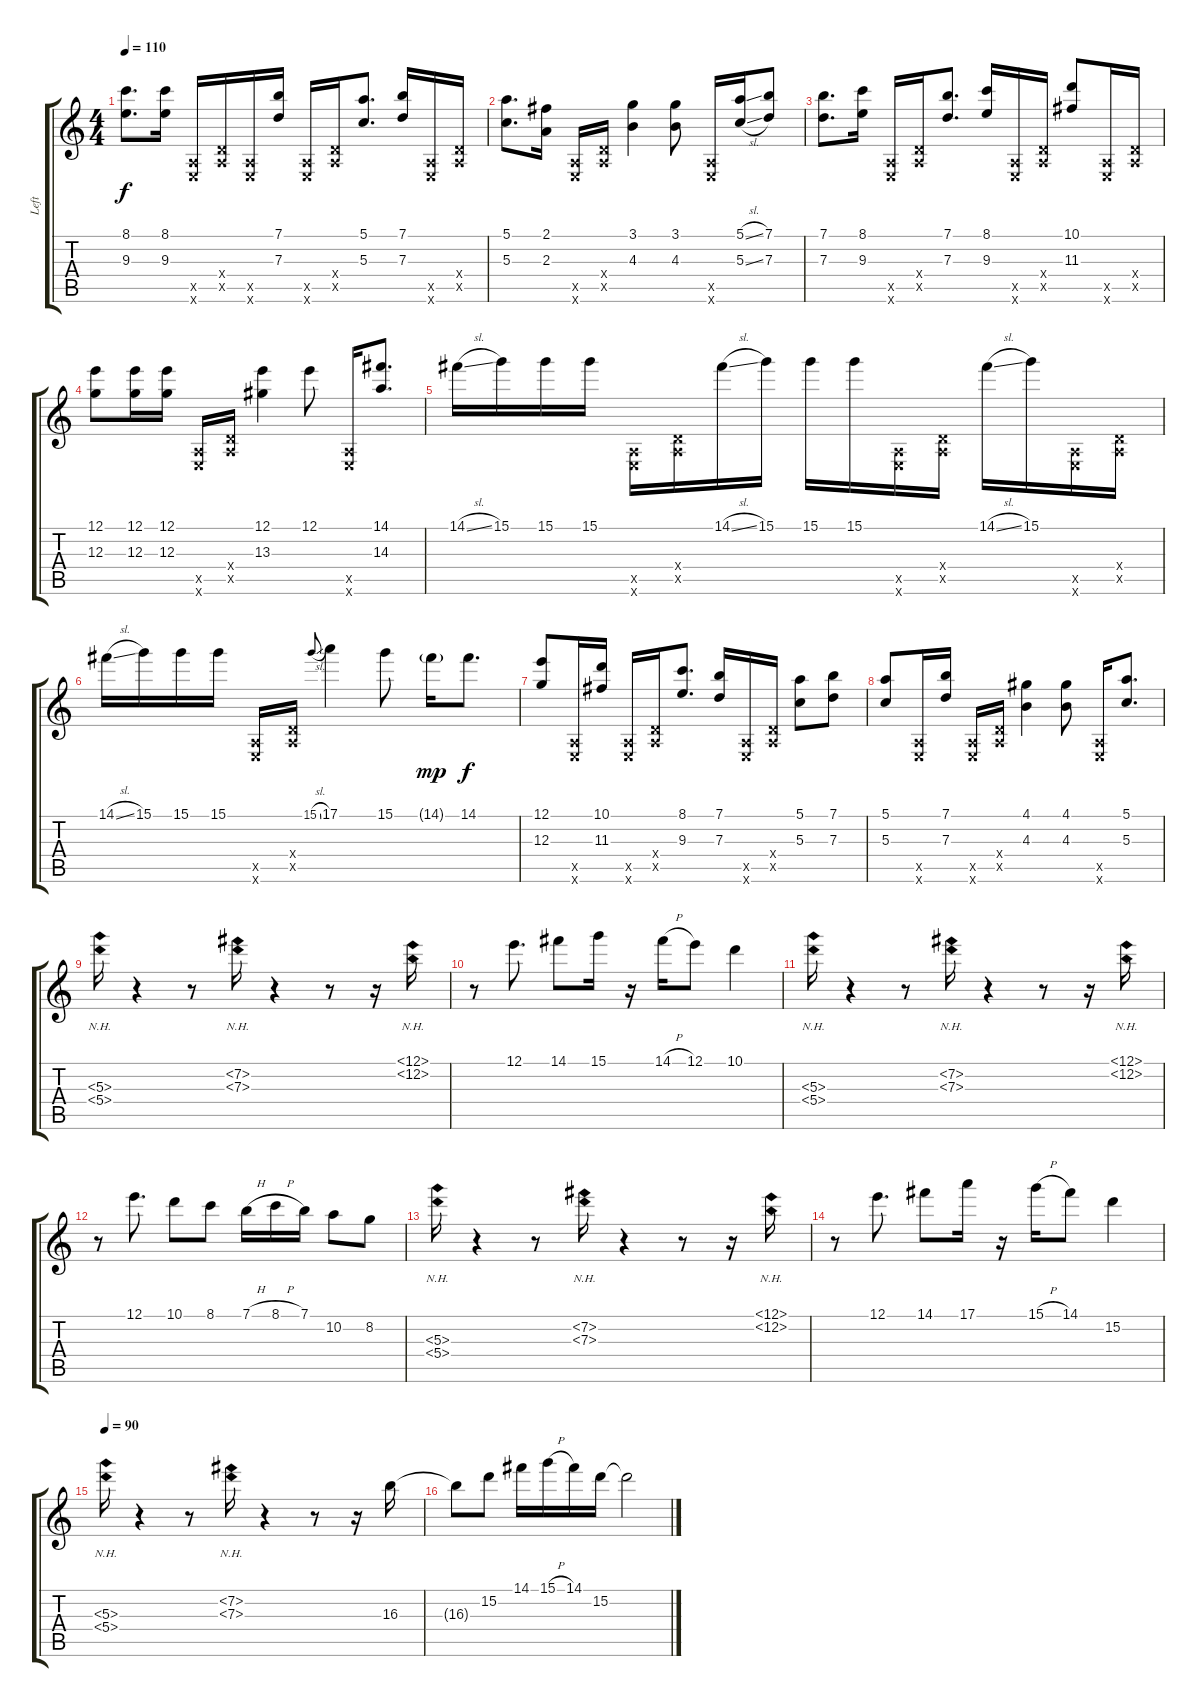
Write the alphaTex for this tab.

\track ("Left" "Left") {instrument acousticguitarsteel}
\staff {score tabs}
\tuning (E4 B3 G3 D3 A2 E2) {hide}
\ts (4 4)
\tempo 110
\clef g2
\ks c
(8.1 9.3).8{d dy f} (8.1 9.3).16 (0.5{x} 0.6{x}).16 (0.4{x} 0.5{x}).16 (0.5{x} 0.6{x}).16 (7.1 7.3).16 (0.5{x} 0.6{x}).16 (0.4{x} 0.5{x}).16 (5.1 5.3).8{d} (7.1 7.3).16 (0.5{x} 0.6{x}).16 (0.4{x} 0.5{x}).16 |
(5.1 5.3).8{d} (2.1 2.3).16 (0.5{x} 0.6{x}).16 (0.4{x} 0.5{x}).16 (3.1 4.3).4 (3.1 4.3).8 (0.5{x} 0.6{x}).16 (5.1{sl} 5.3{sl}).16 (7.1 7.3).8 |
(7.1 7.3).8{d} (8.1 9.3).16 (0.5{x} 0.6{x}).16 (0.4{x} 0.5{x}).16 (7.1 7.3).8{d} (8.1 9.3).16 (0.5{x} 0.6{x}).16 (0.4{x} 0.5{x}).16 (10.1 11.3).8 (0.5{x} 0.6{x}).16 (0.4{x} 0.5{x}).16 |
(12.1 12.3).8 (12.1 12.3).16 (12.1 12.3).16 (0.5{x} 0.6{x}).16 (0.4{x} 0.5{x}).16 (12.1 13.3).4 12.1.8 (0.5{x} 0.6{x}).16 (14.1 14.3).8{d} |
14.1{sl}.16 15.1.16 15.1.16 15.1.16 (0.5{x} 0.6{x}).16 (0.4{x} 0.5{x}).16 14.1{sl}.16 15.1.16 15.1.16 15.1.16 (0.5{x} 0.6{x}).16 (0.4{x} 0.5{x}).16 14.1{sl}.16 15.1.16 (0.5{x} 0.6{x}).16 (0.4{x} 0.5{x}).16 |
14.1{sl}.16 15.1.16 15.1.16 15.1.16 (0.5{x} 0.6{x}).16 (0.4{x} 0.5{x}).16 15.1{sl}.8{gr onbeat} 17.1.4 15.1.8 14.1{g}.16{dy mp} 14.1.8{d dy f} |
(12.1 12.3).8 (0.5{x} 0.6{x}).16 (10.1 11.3).16 (0.5{x} 0.6{x}).16 (0.4{x} 0.5{x}).16 (8.1 9.3).8{d} (7.1 7.3).16 (0.5{x} 0.6{x}).16 (0.4{x} 0.5{x}).16 (5.1 5.3).8 (7.1 7.3).8 |
(5.1 5.3).8 (0.5{x} 0.6{x}).16 (7.1 7.3).16 (0.5{x} 0.6{x}).16 (0.4{x} 0.5{x}).16 (4.1 4.3).4 (4.1 4.3).8 (0.5{x} 0.6{x}).16 (5.1 5.3).8{d} |
(5.3{nh} 5.4{nh}).16 r.4 r.8 (7.2{nh} 7.3{nh}).16 r.4 r.8 r.16 (12.1{nh} 12.2{nh}).16 |
r.8 12.1.8{d} 14.1.8 15.1.16 r.16 14.1{h}.16 12.1.8 10.1.4 |
(5.3{nh} 5.4{nh}).16 r.4 r.8 (7.2{nh} 7.3{nh}).16 r.4 r.8 r.16 (12.1{nh} 12.2{nh}).16 |
r.8 12.1.8{d} 10.1.8 8.1.8 7.1{h}.16 8.1{h}.16 7.1.16 10.2.8 8.2.8 |
(5.3{nh} 5.4{nh}).16 r.4 r.8 (7.2{nh} 7.3{nh}).16 r.4 r.8 r.16 (12.1{nh} 12.2{nh}).16 |
r.8 12.1.8{d} 14.1.8 17.1.16 r.16 15.1{h}.16 14.1.8 15.2.4 |
\tempo 90
(5.3{nh} 5.4{nh}).16 r.4 r.8 (7.2{nh} 7.3{nh}).16 r.4 r.8 r.16 16.3.16 |
16.3{t}.8 15.2.8 14.1.16 15.1{h}.16 14.1.16 15.2.16 15.2{t}.2
